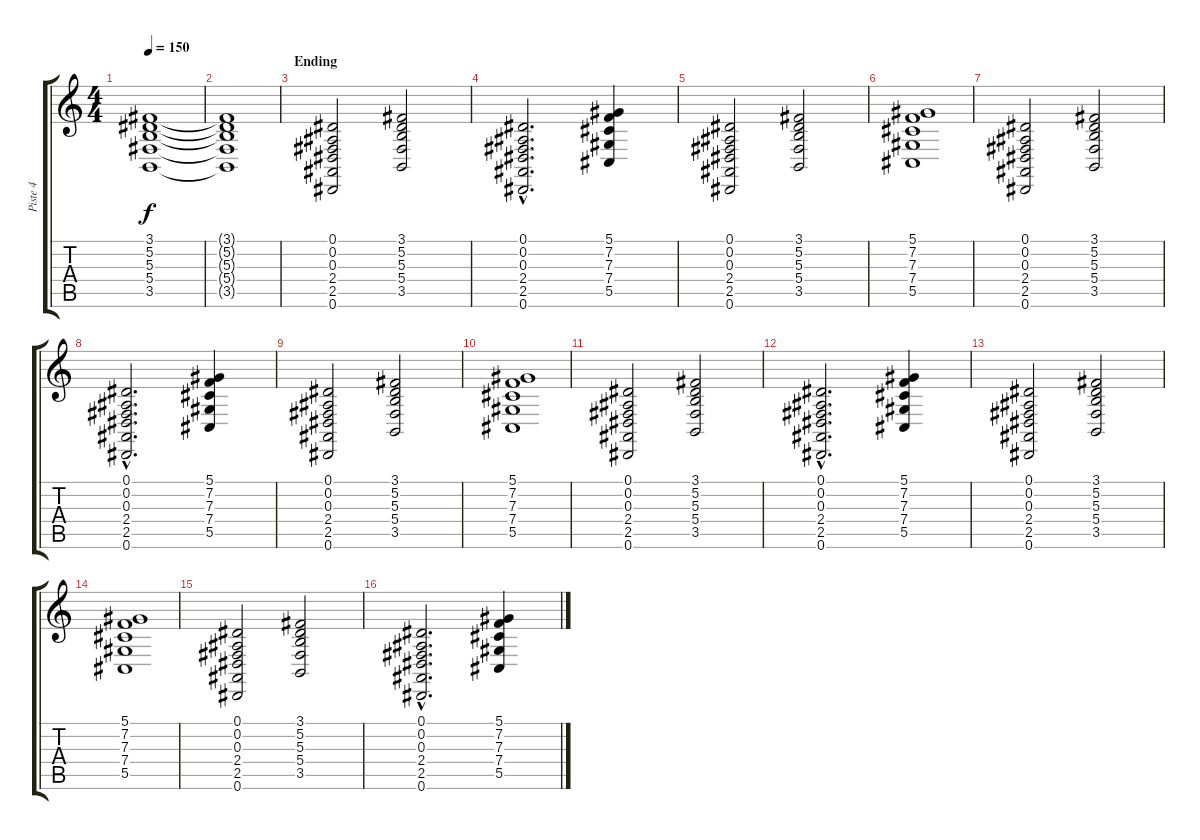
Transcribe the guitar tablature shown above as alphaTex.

\track ("Piste 4" "Piste 4") {instrument stringensemble1}
\staff {score tabs}
\tuning (Eb4 Bb3 Gb3 Db3 Ab2 Eb2) {hide}
\ts (4 4)
\tempo 150
\clef g2
\ks c
(3.1 5.2 5.3 5.4 3.5).1{dy f} |
(3.1{t} 5.2{t} 5.3{t} 5.4{t} 3.5{t}).1 |
\section ("" "Ending")
(0.1 0.2 0.3 2.4 2.5 0.6).2 (3.1 5.2 5.3 5.4 3.5).2 |
(0.1{hac} 0.2{hac} 0.3{hac} 2.4{hac} 2.5{hac} 0.6{hac}).2{d} (5.1 7.2 7.3 7.4 5.5).4 |
(0.1 0.2 0.3 2.4 2.5 0.6).2 (3.1 5.2 5.3 5.4 3.5).2 |
(5.1 7.2 7.3 7.4 5.5).1 |
(0.1 0.2 0.3 2.4 2.5 0.6).2 (3.1 5.2 5.3 5.4 3.5).2 |
(0.1{hac} 0.2{hac} 0.3{hac} 2.4{hac} 2.5{hac} 0.6{hac}).2{d} (5.1 7.2 7.3 7.4 5.5).4 |
(0.1 0.2 0.3 2.4 2.5 0.6).2 (3.1 5.2 5.3 5.4 3.5).2 |
(5.1 7.2 7.3 7.4 5.5).1 |
(0.1 0.2 0.3 2.4 2.5 0.6).2 (3.1 5.2 5.3 5.4 3.5).2 |
(0.1{hac} 0.2{hac} 0.3{hac} 2.4{hac} 2.5{hac} 0.6{hac}).2{d} (5.1 7.2 7.3 7.4 5.5).4 |
(0.1 0.2 0.3 2.4 2.5 0.6).2 (3.1 5.2 5.3 5.4 3.5).2 |
(5.1 7.2 7.3 7.4 5.5).1 |
(0.1 0.2 0.3 2.4 2.5 0.6).2 (3.1 5.2 5.3 5.4 3.5).2 |
(0.1{hac} 0.2{hac} 0.3{hac} 2.4{hac} 2.5{hac} 0.6{hac}).2{d} (5.1 7.2 7.3 7.4 5.5).4
